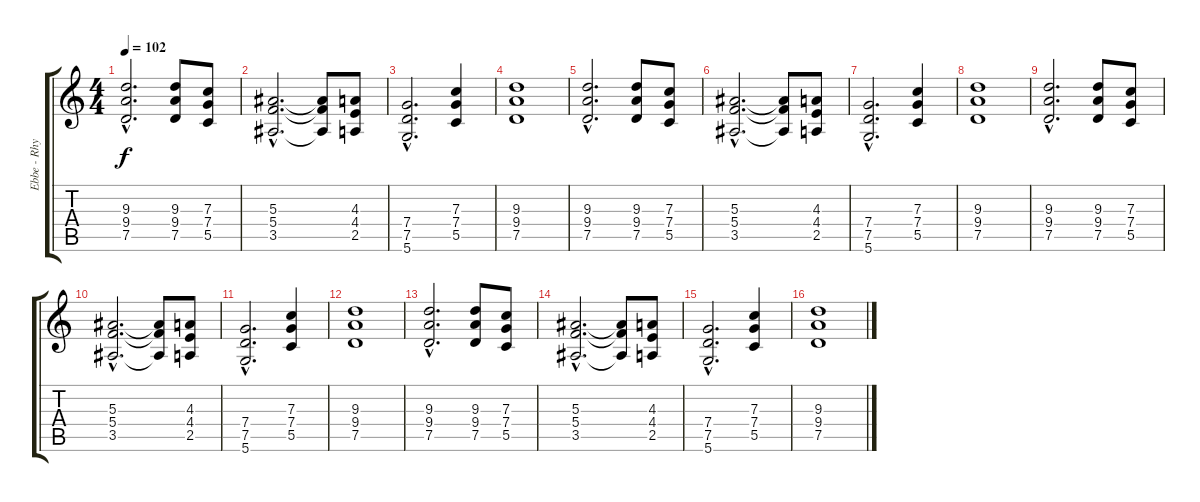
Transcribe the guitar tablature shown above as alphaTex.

\track ("Ebbe - Rhythm/Lead" "Ebbe - Rhy") {instrument overdrivenguitar}
\staff {score tabs}
\tuning (D4 A3 F3 C3 G2 D2) {hide}
\ts (4 4)
\tempo 102
\clef g2
\ks c
(9.3{hac} 9.4{hac} 7.5{hac}).2{d dy f} (9.3 9.4 7.5).8 (7.3 7.4 5.5).8 |
(5.3{hac} 5.4{hac} 3.5{hac}).2{d} (5.3{t} 5.4{t} 3.5{t}).8 (4.3 4.4 2.5).8 |
(7.4{hac} 7.5{hac} 5.6{hac}).2{d} (7.3 7.4 5.5).4 |
(9.3 9.4 7.5).1 |
(9.3{hac} 9.4{hac} 7.5{hac}).2{d} (9.3 9.4 7.5).8 (7.3 7.4 5.5).8 |
(5.3{hac} 5.4{hac} 3.5{hac}).2{d} (5.3{t} 5.4{t} 3.5{t}).8 (4.3 4.4 2.5).8 |
(7.4{hac} 7.5{hac} 5.6{hac}).2{d} (7.3 7.4 5.5).4 |
(9.3 9.4 7.5).1 |
(9.3{hac} 9.4{hac} 7.5{hac}).2{d} (9.3 9.4 7.5).8 (7.3 7.4 5.5).8 |
(5.3{hac} 5.4{hac} 3.5{hac}).2{d} (5.3{t} 5.4{t} 3.5{t}).8 (4.3 4.4 2.5).8 |
(7.4{hac} 7.5{hac} 5.6{hac}).2{d} (7.3 7.4 5.5).4 |
(9.3 9.4 7.5).1 |
(9.3{hac} 9.4{hac} 7.5{hac}).2{d} (9.3 9.4 7.5).8 (7.3 7.4 5.5).8 |
(5.3{hac} 5.4{hac} 3.5{hac}).2{d} (5.3{t} 5.4{t} 3.5{t}).8 (4.3 4.4 2.5).8 |
(7.4{hac} 7.5{hac} 5.6{hac}).2{d} (7.3 7.4 5.5).4 |
(9.3 9.4 7.5).1
